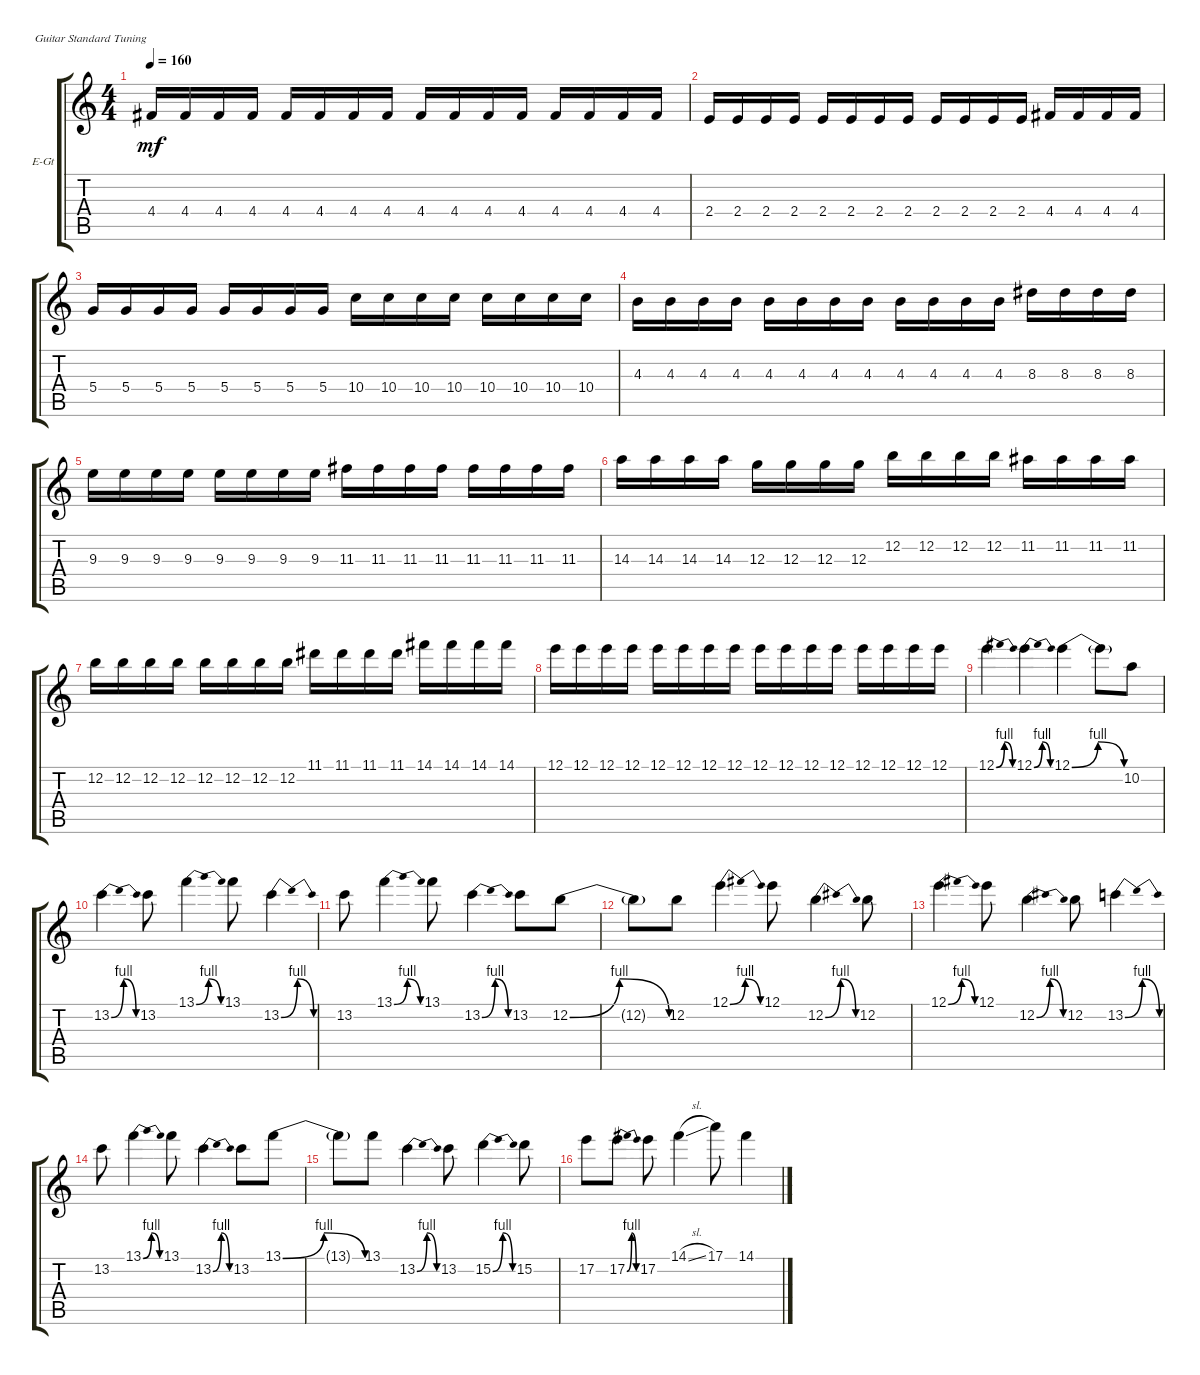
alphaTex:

\defaultSystemsLayout 4
\bracketExtendMode groupsimilarinstruments
\firstSystemTrackNameOrientation horizontal
\otherSystemsTrackNameOrientation horizontal
\track ("Electric Guitar (Drive)" "E-Gt") {instrument overdrivenguitar}
\staff {score tabs}
\tuning (E4 B3 G3 D3 A2 E2)
\ts (4 4)
\tempo 160
\clef g2
\scale
0.532102
\ks c
4.4.16{dy mf} 4.4.16 4.4.16 4.4.16 4.4.16 4.4.16 4.4.16 4.4.16 4.4.16 4.4.16 4.4.16 4.4.16 4.4.16 4.4.16 4.4.16 4.4.16 |
\scale
0.467949 2.4.16 2.4.16 2.4.16 2.4.16 2.4.16 2.4.16 2.4.16 2.4.16 2.4.16 2.4.16 2.4.16 2.4.16 4.4.16 4.4.16 4.4.16 4.4.16 |
\scale
0.531886 5.4.16 5.4.16 5.4.16 5.4.16 5.4.16 5.4.16 5.4.16 5.4.16 10.4.16 10.4.16 10.4.16 10.4.16 10.4.16 10.4.16 10.4.16 10.4.16 |
\scale
0.468416 4.3.16 4.3.16 4.3.16 4.3.16 4.3.16 4.3.16 4.3.16 4.3.16 4.3.16 4.3.16 4.3.16 4.3.16 8.3.16 8.3.16 8.3.16 8.3.16 |
9.3.16 9.3.16 9.3.16 9.3.16 9.3.16 9.3.16 9.3.16 9.3.16 11.3.16 11.3.16 11.3.16 11.3.16 11.3.16 11.3.16 11.3.16 11.3.16 |
14.3.16 14.3.16 14.3.16 14.3.16 12.3.16 12.3.16 12.3.16 12.3.16 12.2.16 12.2.16 12.2.16 12.2.16 11.2.16 11.2.16 11.2.16 11.2.16 |
12.2.16 12.2.16 12.2.16 12.2.16 12.2.16 12.2.16 12.2.16 12.2.16 11.1.16 11.1.16 11.1.16 11.1.16 14.1.16 14.1.16 14.1.16 14.1.16 |
12.1.16 12.1.16 12.1.16 12.1.16 12.1.16 12.1.16 12.1.16 12.1.16 12.1.16 12.1.16 12.1.16 12.1.16 12.1.16 12.1.16 12.1.16 12.1.16 |
12.1{be (bendrelease 0 0 10.2 4 20.4 4 30 0)}.4 12.1{be (bendrelease 0 0 10.2 4 20.4 4 30 0)}.4 12.1{be (bendrelease 0 0 10.2 4 20.4 4 30 0)}.4 12.1{t}.8 10.2.8 |
13.2{be (bendrelease 0 0 10.2 4 20.4 4 30 0)}.4 13.2.8 13.1{be (bendrelease 0 0 10.2 4 20.4 4 30 0)}.4 13.1.8 13.2{be (bendrelease 0 0 10.2 4 20.4 4 30 0)}.4 |
13.2.8 13.1{be (bendrelease 0 0 10.2 4 20.4 4 30 0)}.4 13.1.8 13.2{be (bendrelease 0 0 10.2 4 20.4 4 30 0)}.4 13.2.8 12.2{be (bendrelease 0 0 10.2 4 20.4 4 30 0)}.8 |
12.2{t}.8 12.2.8 12.1{be (bendrelease 0 0 10.2 4 20.4 4 30 0)}.4 12.1.8 12.2{be (bendrelease 0 0 10.2 4 20.4 4 30 0)}.4 12.2.8 |
12.1{be (bendrelease 0 0 10.2 4 20.4 4 30 0)}.4 12.1.8 12.2{be (bendrelease 0 0 10.2 4 20.4 4 30 0)}.4 12.2.8 13.2{be (bendrelease 0 0 10.2 4 20.4 4 30 0)}.4 |
13.2.8 13.1{be (bendrelease 0 0 10.2 4 20.4 4 30 0)}.4 13.1.8 13.2{be (bendrelease 0 0 10.2 4 20.4 4 30 0)}.4 13.2.8 13.1{be (bendrelease 0 0 10.2 4 20.4 4 30 0)}.8 |
13.1{t}.8 13.1.8 13.2{be (bendrelease 0 0 10.2 4 20.4 4 30 0)}.4 13.2.8 15.2{be (bendrelease 0 0 10.2 4 20.4 4 30 0)}.4 15.2.8 |
17.2.8 17.2{be (bendrelease 0 0 10.2 4 20.4 4 30 0)}.8 17.2.8 14.1{sl}.4 17.1.8 14.1{sl}.4
